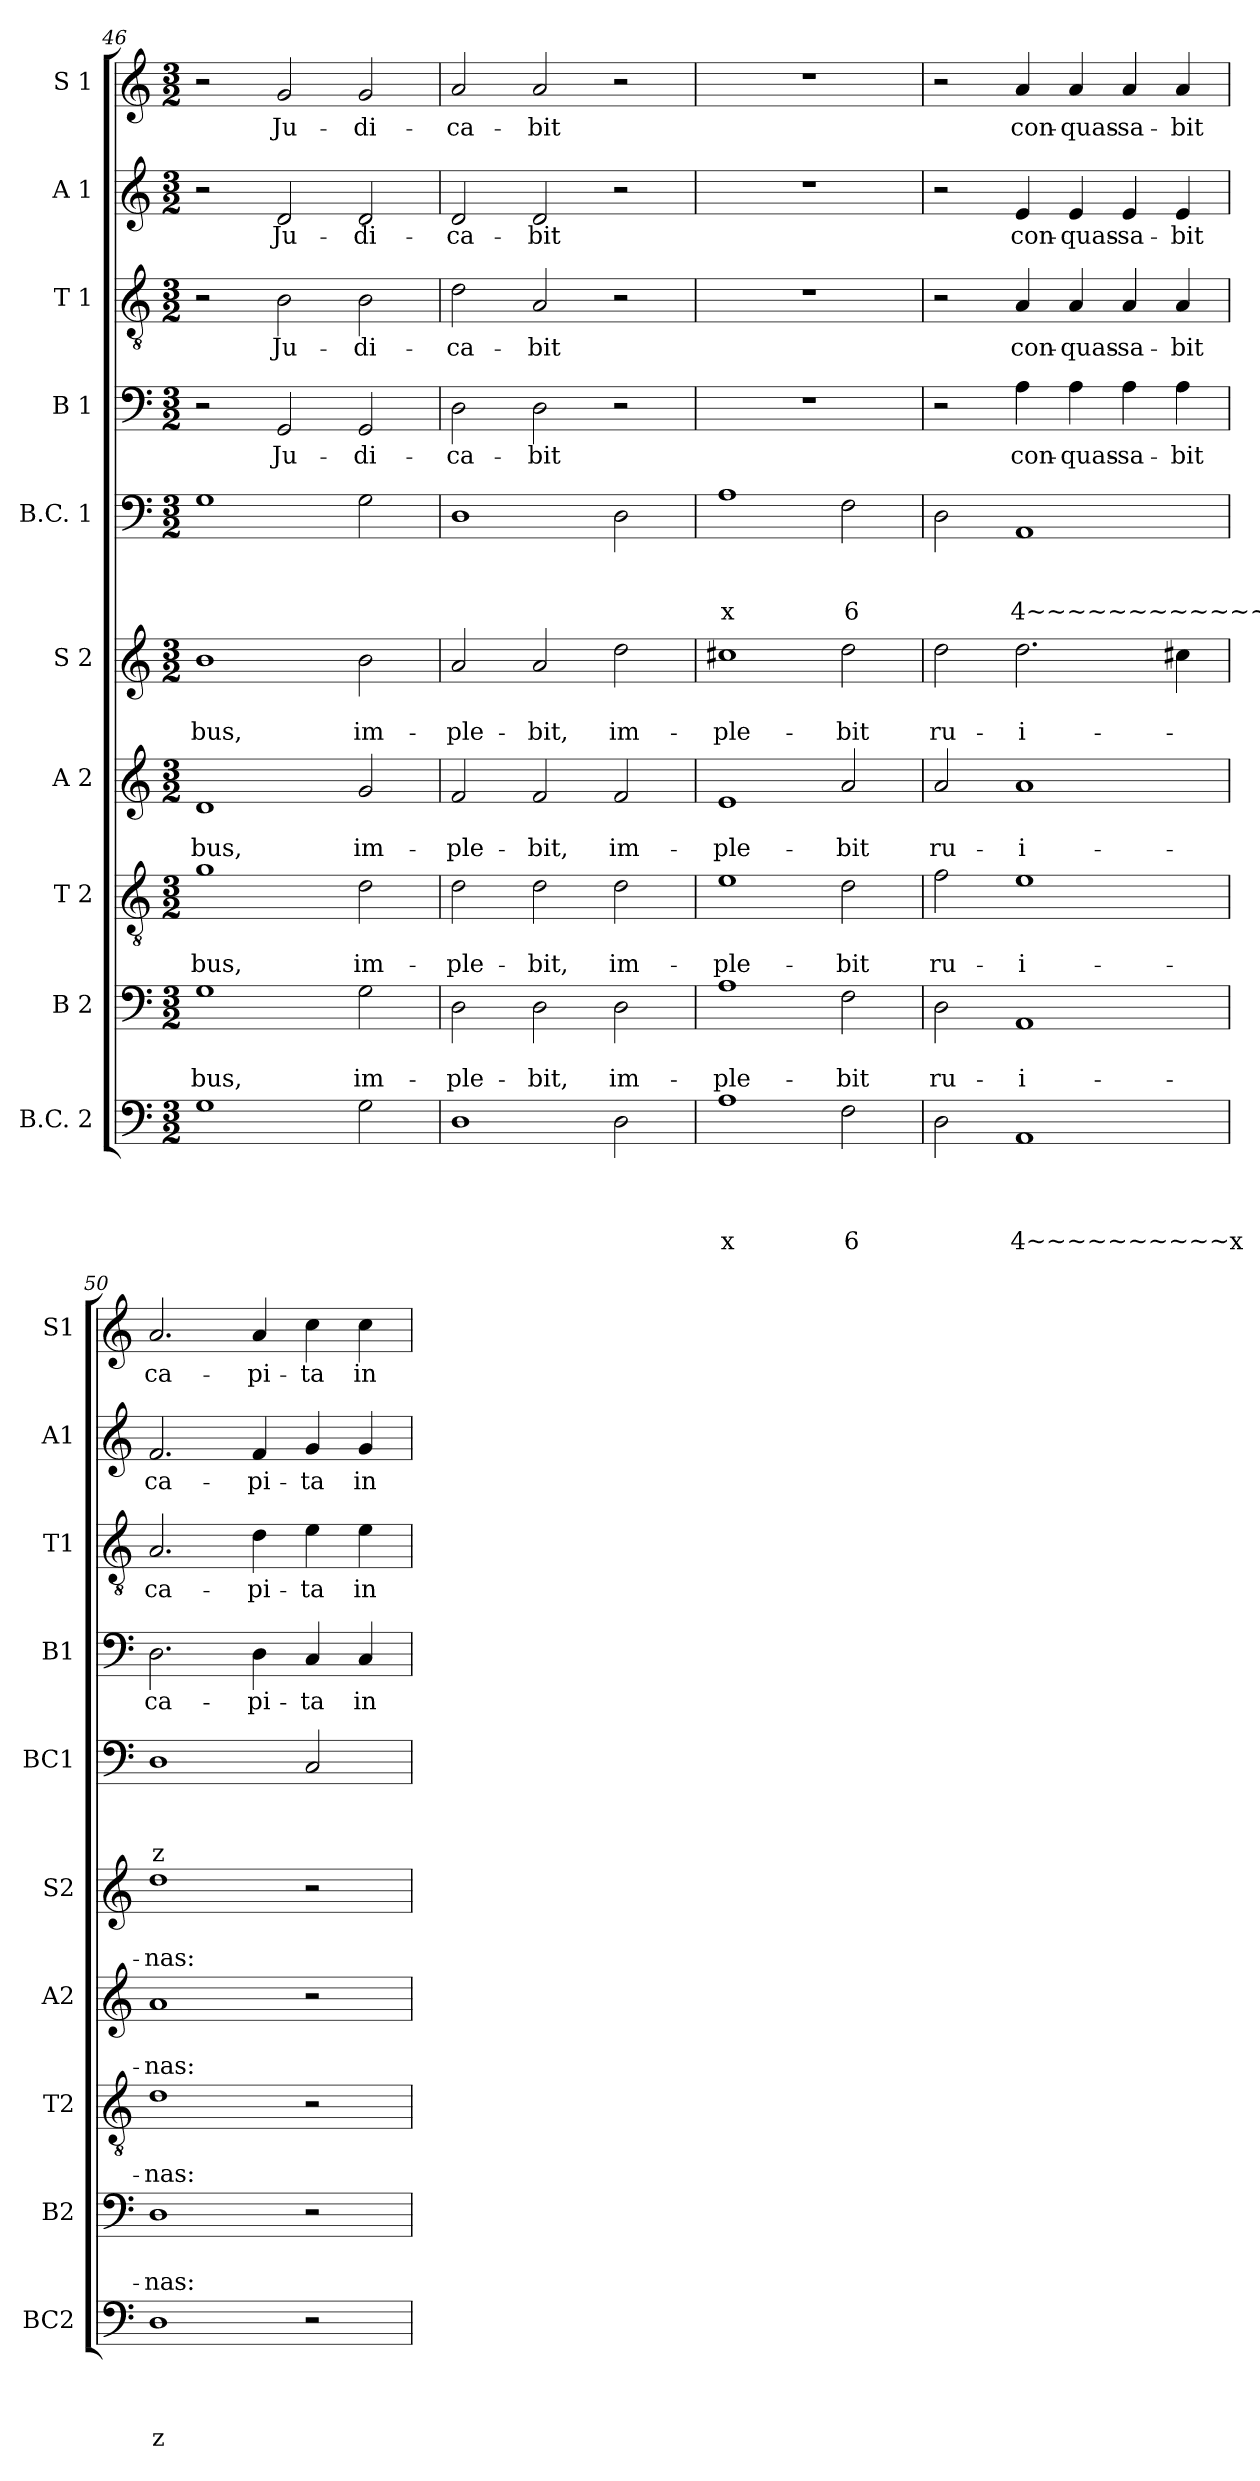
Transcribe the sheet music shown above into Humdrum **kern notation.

**kern	**text	**text	**text	**text	**kern	**text	**text	**kern	**text	**text	**kern	**text	**text	**kern	**text	**text	**kern	**text	**text	**text	**kern	**text	**kern	**text	**kern	**text	**kern	**text
*part10	*part10	*part10	*part10	*part10	*part9	*part9	*part9	*part8	*part8	*part8	*part7	*part7	*part7	*part6	*part6	*part6	*part5	*part5	*part5	*part5	*part4	*part4	*part3	*part3	*part2	*part2	*part1	*part1
*staff10	*staff10	*staff10	*staff10	*staff10	*staff9	*staff9	*staff9	*staff8	*staff8	*staff8	*staff7	*staff7	*staff7	*staff6	*staff6	*staff6	*staff5	*staff5	*staff5	*staff5	*staff4	*staff4	*staff3	*staff3	*staff2	*staff2	*staff1	*staff1
*I"B.C. 2	*	*	*	*	*I"B 2	*	*	*I"T 2	*	*	*I"A 2	*	*	*I"S 2	*	*	*I"B.C. 1	*	*	*	*I"B 1	*	*I"T 1	*	*I"A 1	*	*I"S 1	*
*I'BC2	*	*	*	*	*I'B2	*	*	*I'T2	*	*	*I'A2	*	*	*I'S2	*	*	*I'BC1	*	*	*	*I'B1	*	*I'T1	*	*I'A1	*	*I'S1	*
!!LO:PB:g=z
*clefF4	*	*	*	*	*clefF4	*	*	*clefGv2	*	*	*clefG2	*	*	*clefG2	*	*	*clefF4	*	*	*	*clefF4	*	*clefGv2	*	*clefG2	*	*clefG2	*
*k[]	*	*	*	*	*k[]	*	*	*k[]	*	*	*k[]	*	*	*k[]	*	*	*k[]	*	*	*	*k[]	*	*k[]	*	*k[]	*	*k[]	*
*C:	*	*	*	*	*C:	*	*	*C:	*	*	*C:	*	*	*C:	*	*	*C:	*	*	*	*C:	*	*C:	*	*C:	*	*C:	*
*M3/2	*	*	*	*	*M3/2	*	*	*M3/2	*	*	*M3/2	*	*	*M3/2	*	*	*M3/2	*	*	*	*M3/2	*	*M3/2	*	*M3/2	*	*M3/2	*
=46	=46	=46	=46	=46	=46	=46	=46	=46	=46	=46	=46	=46	=46	=46	=46	=46	=46	=46	=46	=46	=46	=46	=46	=46	=46	=46	=46	=46
!	!	!	!	!	!	!	!LO:LY:b	!	!	!LO:LY:b	!	!	!LO:LY:b	!	!	!LO:LY:b	!	!	!	!	!	!	!	!	!	!	!	!
1G	.	.	.	.	1G	.	-bus,	1g	.	-bus,	1d	.	-bus,	1b	.	-bus,	1G	.	.	.	2r	.	2r	.	2r	.	2r	.
!	!	!	!	!	!	!	!	!	!	!	!	!	!	!	!	!	!	!	!	!	!	!LO:LY:b	!	!LO:LY:b	!	!LO:LY:b	!	!LO:LY:b
.	.	.	.	.	.	.	.	.	.	.	.	.	.	.	.	.	.	.	.	.	2GG/	Ju-	2B\	Ju-	2d/	Ju-	2g/	Ju-
!	!	!	!	!	!	!	!LO:LY:b	!	!	!LO:LY:b	!	!	!LO:LY:b	!	!	!LO:LY:b	!	!	!	!	!	!LO:LY:b	!	!LO:LY:b	!	!LO:LY:b	!	!LO:LY:b
2G\	.	.	.	.	2G\	.	im-	2d\	.	im-	2g/	.	im-	2b\	.	im-	2G\	.	.	.	2GG/	-di-	2B\	-di-	2d/	-di-	2g/	-di-
=47	=47	=47	=47	=47	=47	=47	=47	=47	=47	=47	=47	=47	=47	=47	=47	=47	=47	=47	=47	=47	=47	=47	=47	=47	=47	=47	=47	=47
!	!	!	!	!	!	!	!LO:LY:b	!	!	!LO:LY:b	!	!	!LO:LY:b	!	!	!LO:LY:b	!	!	!	!	!	!LO:LY:b	!	!LO:LY:b	!	!LO:LY:b	!	!LO:LY:b
1D	.	.	.	.	2D\	.	-ple-	2d\	.	-ple-	2f/	.	-ple-	2a/	.	-ple-	1D	.	.	.	2D\	-ca-	2d\	-ca-	2d/	-ca-	2a/	-ca-
!	!	!	!	!	!	!	!LO:LY:b	!	!	!LO:LY:b	!	!	!LO:LY:b	!	!	!LO:LY:b	!	!	!	!	!	!LO:LY:b	!	!LO:LY:b	!	!LO:LY:b	!	!LO:LY:b
.	.	.	.	.	2D\	.	-bit,	2d\	.	-bit,	2f/	.	-bit,	2a/	.	-bit,	.	.	.	.	2D\	-bit	2A/	-bit	2d/	-bit	2a/	-bit
!	!	!	!	!	!	!	!LO:LY:b	!	!	!LO:LY:b	!	!	!LO:LY:b	!	!	!LO:LY:b	!	!	!	!	!	!	!	!	!	!	!	!
2D\	.	.	.	.	2D\	.	im-	2d\	.	im-	2f/	.	im-	2dd\	.	im-	2D\	.	.	.	2r	.	2r	.	2r	.	2r	.
=48	=48	=48	=48	=48	=48	=48	=48	=48	=48	=48	=48	=48	=48	=48	=48	=48	=48	=48	=48	=48	=48	=48	=48	=48	=48	=48	=48	=48
!	!	!	!	!LO:LY:b	!	!	!LO:LY:b	!	!	!LO:LY:b	!	!	!LO:LY:b	!	!	!LO:LY:b	!	!	!	!LO:LY:b	!	!	!	!	!	!	!	!
1A	.	.	.	x	1A	.	-ple-	1e	.	-ple-	1e	.	-ple-	1cc#X	.	-ple-	1A	.	.	x	1.r	.	1.r	.	1.r	.	1.r	.
!	!	!	!	!LO:LY:b	!	!	!LO:LY:b	!	!	!LO:LY:b	!	!	!LO:LY:b	!	!	!LO:LY:b	!	!	!	!LO:LY:b	!	!	!	!	!	!	!	!
2F\	.	.	.	6	2F\	.	-bit	2d\	.	-bit	2a/	.	-bit	2dd\	.	-bit	2F\	.	.	6	.	.	.	.	.	.	.	.
=49	=49	=49	=49	=49	=49	=49	=49	=49	=49	=49	=49	=49	=49	=49	=49	=49	=49	=49	=49	=49	=49	=49	=49	=49	=49	=49	=49	=49
!	!	!	!	!	!	!	!LO:LY:b	!	!	!LO:LY:b	!	!	!LO:LY:b	!	!	!LO:LY:b	!	!	!	!	!	!	!	!	!	!	!	!
2D\	.	.	.	.	2D\	.	ru-	2f\	.	ru-	2a/	.	ru-	2dd\	.	ru-	2D\	.	.	.	2r	.	2r	.	2r	.	2r	.
!	!	!	!	!LO:LY:b	!	!	!LO:LY:b	!	!	!LO:LY:b	!	!	!LO:LY:b	!	!	!LO:LY:b	!	!	!	!LO:LY:b	!	!LO:LY:b	!	!LO:LY:b	!	!LO:LY:b	!	!LO:LY:b
1AA	.	.	.	4~~~~~~~~~~x	1AA	.	-i-	1e	.	-i-	1a	.	-i-	2.dd\	.	-i-	1AA	.	.	4~~~~~~~~~~~~x	4A\	con-	4A/	con-	4e/	con-	4a/	con-
!	!	!	!	!	!	!	!	!	!	!	!	!	!	!	!	!	!	!	!	!	!	!LO:LY:b	!	!LO:LY:b	!	!LO:LY:b	!	!LO:LY:b
.	.	.	.	.	.	.	.	.	.	.	.	.	.	.	.	.	.	.	.	.	4A\	-quas-	4A/	-quas-	4e/	-quas-	4a/	-quas-
!	!	!	!	!	!	!	!	!	!	!	!	!	!	!	!	!	!	!	!	!	!	!LO:LY:b	!	!LO:LY:b	!	!LO:LY:b	!	!LO:LY:b
.	.	.	.	.	.	.	.	.	.	.	.	.	.	.	.	.	.	.	.	.	4A\	-sa-	4A/	-sa-	4e/	-sa-	4a/	-sa-
!	!	!	!	!	!	!	!	!	!	!	!	!	!	!	!	!	!	!	!	!	!	!LO:LY:b	!	!LO:LY:b	!	!LO:LY:b	!	!LO:LY:b
.	.	.	.	.	.	.	.	.	.	.	.	.	.	4cc#X\	.	.	.	.	.	.	4A\	-bit	4A/	-bit	4e/	-bit	4a/	-bit
=50	=50	=50	=50	=50	=50	=50	=50	=50	=50	=50	=50	=50	=50	=50	=50	=50	=50	=50	=50	=50	=50	=50	=50	=50	=50	=50	=50	=50
!	!	!	!	!LO:LY:b	!	!	!LO:LY:b	!	!	!LO:LY:b	!	!	!LO:LY:b	!	!	!LO:LY:b	!	!	!	!LO:LY:b	!	!LO:LY:b	!	!LO:LY:b	!	!LO:LY:b	!	!LO:LY:b
1D	.	.	.	z	1D	.	-nas:	1d	.	-nas:	1a	.	-nas:	1dd	.	-nas:	1D	.	.	z	2.D\	ca-	2.A/	ca-	2.f/	ca-	2.a/	ca-
!	!	!	!	!	!	!	!	!	!	!	!	!	!	!	!	!	!	!	!	!	!	!LO:LY:b	!	!LO:LY:b	!	!LO:LY:b	!	!LO:LY:b
.	.	.	.	.	.	.	.	.	.	.	.	.	.	.	.	.	.	.	.	.	4D\	-pi-	4d\	-pi-	4f/	-pi-	4a/	-pi-
!	!	!	!	!	!	!	!	!	!	!	!	!	!	!	!	!	!	!	!	!	!	!LO:LY:b	!	!LO:LY:b	!	!LO:LY:b	!	!LO:LY:b
2r	.	.	.	.	2r	.	.	2r	.	.	2r	.	.	2r	.	.	2C/	.	.	.	4C/	-ta	4e\	-ta	4g/	-ta	4cc\	-ta
!	!	!	!	!	!	!	!	!	!	!	!	!	!	!	!	!	!	!	!	!	!	!LO:LY:b	!	!LO:LY:b	!	!LO:LY:b	!	!LO:LY:b
.	.	.	.	.	.	.	.	.	.	.	.	.	.	.	.	.	.	.	.	.	4C/	in	4e\	in	4g/	in	4cc\	in
=	=	=	=	=	=	=	=	=	=	=	=	=	=	=	=	=	=	=	=	=	=	=	=	=	=	=	=	=
*-	*-	*-	*-	*-	*-	*-	*-	*-	*-	*-	*-	*-	*-	*-	*-	*-	*-	*-	*-	*-	*-	*-	*-	*-	*-	*-	*-	*-
